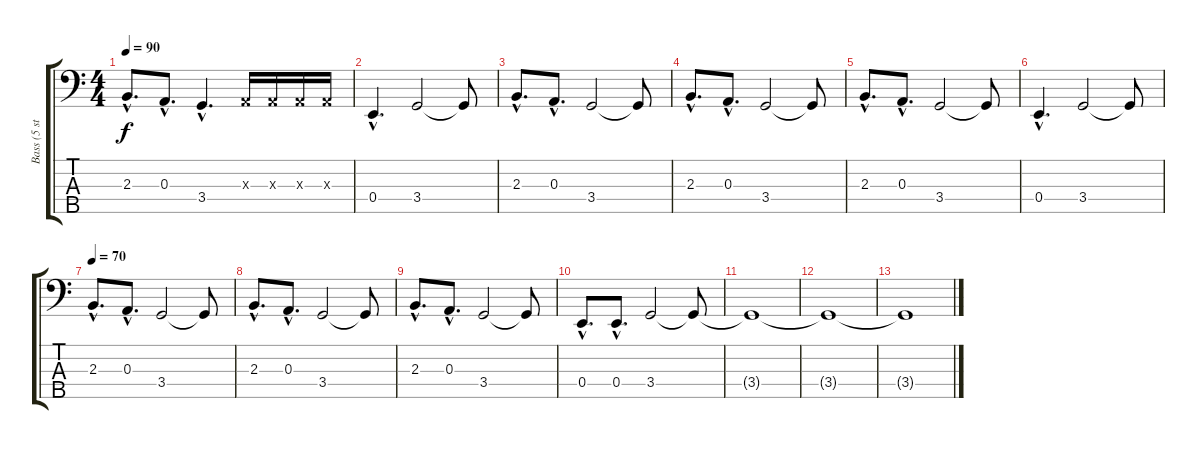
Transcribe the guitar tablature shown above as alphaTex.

\track ("Bass (5 strings)" "Bass (5 st") {instrument electricbassfinger}
\staff {score tabs}
\tuning (G2 D2 A1 E1 B0) {hide}
\ts (4 4)
\tempo 90
\clef f4
\ks c
2.3{hac}.8{d dy f} 0.3{hac}.8{d} 3.4{hac}.4{d} 0.3{x}.16 0.3{x}.16 0.3{x}.16 0.3{x}.16 |
0.4{hac}.4{d} 3.4.2 3.4{t}.8 |
2.3{hac}.8{d volume 16} 0.3{hac}.8{d} 3.4.2 3.4{t}.8 |
2.3{hac}.8{d} 0.3{hac}.8{d} 3.4.2 3.4{t}.8 |
2.3{hac}.8{d} 0.3{hac}.8{d} 3.4.2 3.4{t}.8 |
0.4{hac}.4{d} 3.4.2 3.4{t}.8 |
\tempo 70
2.3{hac}.8{d} 0.3{hac}.8{d} 3.4.2 3.4{t}.8 |
2.3{hac}.8{d} 0.3{hac}.8{d} 3.4.2 3.4{t}.8 |
2.3{hac}.8{d} 0.3{hac}.8{d} 3.4.2 3.4{t}.8 |
0.4{hac}.8{d} 0.4{hac}.8{d} 3.4.2{volume 0} 3.4{t}.8 |
3.4{t}.1 |
3.4{t}.1 |
3.4{t}.1
